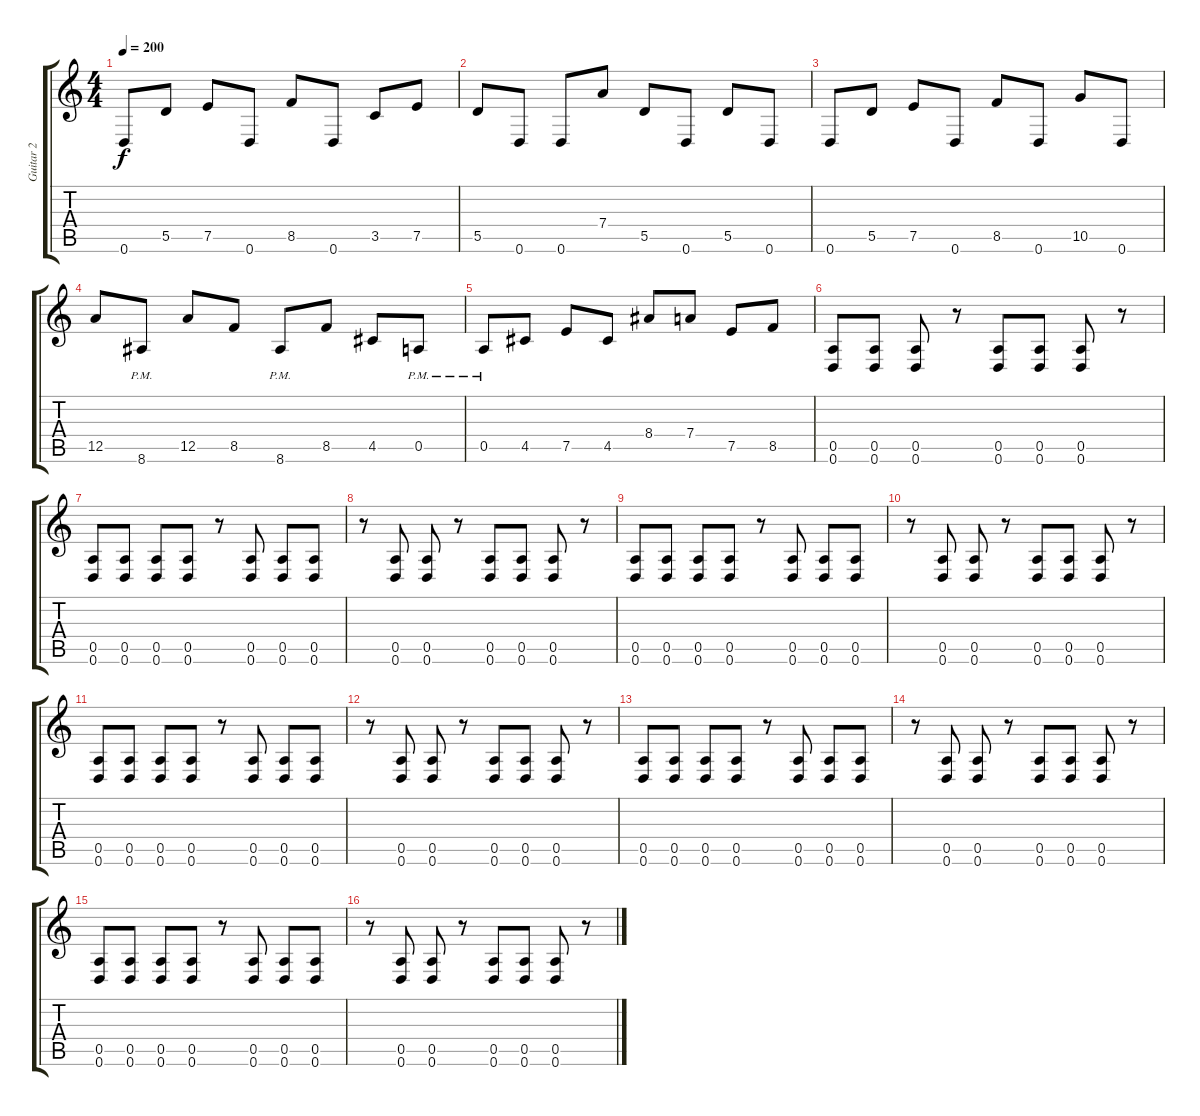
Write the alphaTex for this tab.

\track ("Guitar 2" "Guitar 2") {instrument distortionguitar}
\staff {score tabs}
\tuning (E4 B3 G3 D3 A2 D2) {hide}
\ts (4 4)
\tempo 200
\clef g2
\ks c
0.6.8{dy f} 5.5.8 7.5.8 0.6.8 8.5.8 0.6.8 3.5.8 7.5.8 |
5.5.8 0.6.8 0.6.8 7.4.8 5.5.8 0.6.8 5.5.8 0.6.8 |
0.6.8 5.5.8 7.5.8 0.6.8 8.5.8 0.6.8 10.5.8 0.6.8 |
12.5.8 8.6{pm}.8 12.5.8 8.5.8 8.6{pm}.8 8.5.8 4.5.8 0.5{pm}.8 |
0.5{pm}.8 4.5.8 7.5.8 4.5.8 8.4.8 7.4.8 7.5.8 8.5.8 |
(0.5 0.6).8 (0.5 0.6).8 (0.5 0.6).8 r.8 (0.5 0.6).8 (0.5 0.6).8 (0.5 0.6).8 r.8 |
(0.5 0.6).8 (0.5 0.6).8 (0.5 0.6).8 (0.5 0.6).8 r.8 (0.5 0.6).8 (0.5 0.6).8 (0.5 0.6).8 |
r.8 (0.5 0.6).8 (0.5 0.6).8 r.8 (0.5 0.6).8 (0.5 0.6).8 (0.5 0.6).8 r.8 |
(0.5 0.6).8 (0.5 0.6).8 (0.5 0.6).8 (0.5 0.6).8 r.8 (0.5 0.6).8 (0.5 0.6).8 (0.5 0.6).8 |
r.8 (0.5 0.6).8 (0.5 0.6).8 r.8 (0.5 0.6).8 (0.5 0.6).8 (0.5 0.6).8 r.8 |
(0.5 0.6).8 (0.5 0.6).8 (0.5 0.6).8 (0.5 0.6).8 r.8 (0.5 0.6).8 (0.5 0.6).8 (0.5 0.6).8 |
r.8 (0.5 0.6).8 (0.5 0.6).8 r.8 (0.5 0.6).8 (0.5 0.6).8 (0.5 0.6).8 r.8 |
(0.5 0.6).8 (0.5 0.6).8 (0.5 0.6).8 (0.5 0.6).8 r.8 (0.5 0.6).8 (0.5 0.6).8 (0.5 0.6).8 |
r.8 (0.5 0.6).8 (0.5 0.6).8 r.8 (0.5 0.6).8 (0.5 0.6).8 (0.5 0.6).8 r.8 |
(0.5 0.6).8 (0.5 0.6).8 (0.5 0.6).8 (0.5 0.6).8 r.8 (0.5 0.6).8 (0.5 0.6).8 (0.5 0.6).8 |
r.8 (0.5 0.6).8 (0.5 0.6).8 r.8 (0.5 0.6).8 (0.5 0.6).8 (0.5 0.6).8 r.8
